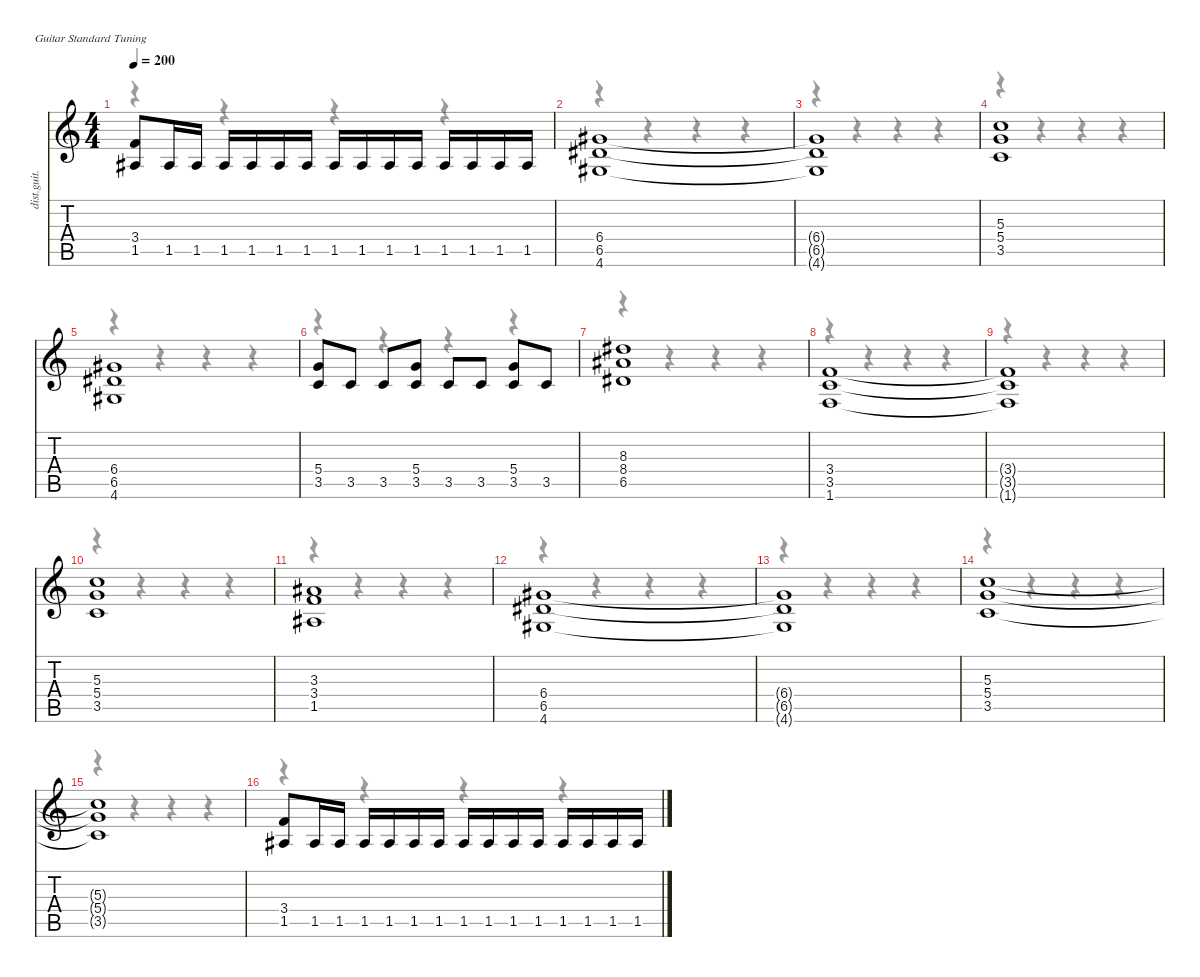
\hideDynamics
\bracketExtendMode nobrackets
\otherSystemsTrackNameOrientation horizontal
\track ("Guitar 2" "dist.guit.") {instrument distortionguitar}
\staff {score tabs}
\tuning (E4 B3 G3 D3 A2 E2)
\voice
\ts (4 4)
\scale
0.980336
\tempo 200
\accidentals auto
\clef g2
\ottava regular
\simile none
\ks c
(3.4 1.5{acc #}).8{dy f} 1.5{acc #}.16 1.5{acc #}.16 1.5{acc #}.16 1.5{acc #}.16 1.5{acc #}.16 1.5{acc #}.16 1.5{acc #}.16 1.5{acc #}.16 1.5{acc #}.16 1.5{acc #}.16 1.5{acc #}.16 1.5{acc #}.16 1.5{acc #}.16 1.5{acc #}.16 |
\scale
0.980336 (6.4{acc #} 6.5{acc #} 4.6{acc #}).1 |
\scale
0.995047 (6.4{t acc #} 6.5{t acc #} 4.6{t acc #}).1 |
\scale
0.980336 (5.3 5.4 3.5).1 |
\scale
0.980336 (6.4{acc #} 6.5{acc #} 4.6{acc #}).1 |
\scale
1.06188 (5.4 3.5).8 3.5.8 3.5.8 (5.4 3.5).8 3.5.8 3.5.8 (5.4 3.5).8 3.5.8 |
\scale
0.986122 (8.3{acc #} 8.4{acc #} 6.5{acc #}).1 |
\section ("" "")
\scale
0.988084 (3.4 3.5 1.6).1 |
\scale
0.988084 (3.4{t} 3.5{t} 1.6{t}).1 |
\scale
0.975825 (5.3 5.4 3.5).1 |
\scale
1.09391 (3.3{acc #} 3.4 1.5{acc #}).1 |
\section ("" "")
\scale
0.978277 (6.4{acc #} 6.5{acc #} 4.6{acc #}).1 |
\scale
0.978277 (6.4{t acc #} 6.5{t acc #} 4.6{t acc #}).1 |
\scale
0.978277 (5.3 5.4 3.5).1 |
\scale
0.992988 (5.3{t} 5.4{t} 3.5{t}).1 |
\scale
0.978277 (3.4 1.5{acc #}).8 1.5{acc #}.16 1.5{acc #}.16 1.5{acc #}.16 1.5{acc #}.16 1.5{acc #}.16 1.5{acc #}.16 1.5{acc #}.16 1.5{acc #}.16 1.5{acc #}.16 1.5{acc #}.16 1.5{acc #}.16 1.5{acc #}.16 1.5{acc #}.16 1.5{acc #}.16
\voice
\clef g2
\ottava regular
\simile none
\ks c
r.4{dy mf} r.4 r.4 r.4 |
r.4 r.4 r.4 r.4 |
r.4 r.4 r.4 r.4 |
r.4 r.4 r.4 r.4 |
r.4 r.4 r.4 r.4 |
r.4 r.4 r.4 r.4 |
r.4 r.4 r.4 r.4 |
r.4 r.4 r.4 r.4 |
r.4 r.4 r.4 r.4 |
r.4 r.4 r.4 r.4 |
r.4 r.4 r.4 r.4 |
r.4 r.4 r.4 r.4 |
r.4 r.4 r.4 r.4 |
r.4 r.4 r.4 r.4 |
r.4 r.4 r.4 r.4 |
r.4 r.4 r.4 r.4
